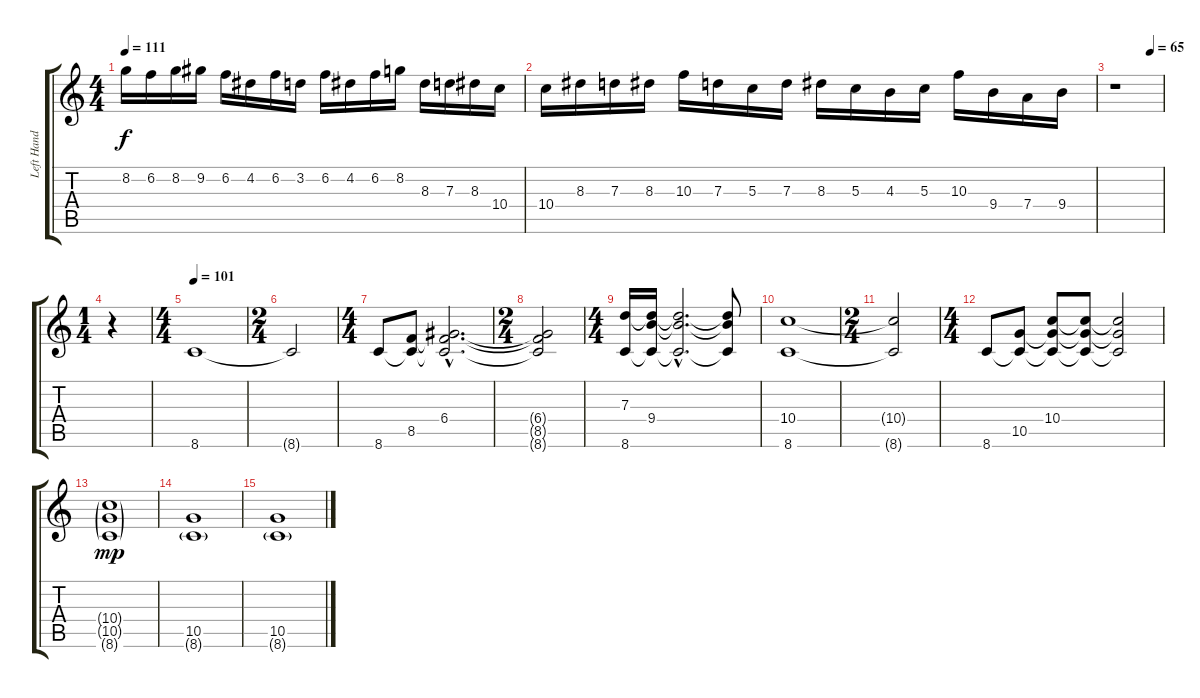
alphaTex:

\track ("Left Hand" "Left Hand") {instrument electricguitarclean}
\staff {score tabs}
\tuning (E4 B3 G3 D3 A2 E2) {hide}
\ts (4 4)
\tempo 111
\clef g2
\ks c
8.2.16{dy f} 6.2.16 8.2.16 9.2.16 6.2.16 4.2.16 6.2.16 3.2.16 6.2.16 4.2.16 6.2.16 8.2.16 8.3.16 7.3.16 8.3.16 10.4.16 |
10.4.16 8.3.16 7.3.16 8.3.16 10.3.16 7.3.16 5.3.16 7.3.16 8.3.16 5.3.16 4.3.16 5.3.16 10.3.16 9.4.16 7.4.16 9.4.16 |
\tempo (65 0.75)
r.1 |
\ts (1 4)
r.4 |
\ts (4 4)
\tempo 101
8.6.1 |
\ts (2 4)
8.6{t}.2 |
\ts (4 4)
8.6.8 (8.5 8.6{t}).8 (6.4{hac} 8.5{hac t} 8.6{hac t}).2{d} |
\ts (2 4)
(6.4{t} 8.5{t} 8.6{t}).2 |
\ts (4 4)
(7.3 8.6).16 (7.3{t} 9.4 8.6{t}).16 (7.3{hac t} 9.4{hac t} 8.6{hac t}).2{d} (7.3{t} 9.4{t} 8.6{t}).8 |
(10.4 8.6).1 |
\ts (2 4)
(10.4{t} 8.6{t}).2 |
\ts (4 4)
8.6.8 (10.5 8.6{t}).8 (10.4 10.5{t} 8.6{t}).8 (10.4{t} 10.5{t} 8.6{t}).8 (10.4{t} 10.5{t} 8.6{t}).2 |
(10.4{g} 10.5{g} 8.6{g}).1{dy mp} |
(10.5 8.6{g}).1 |
(10.5 8.6{g}).1
